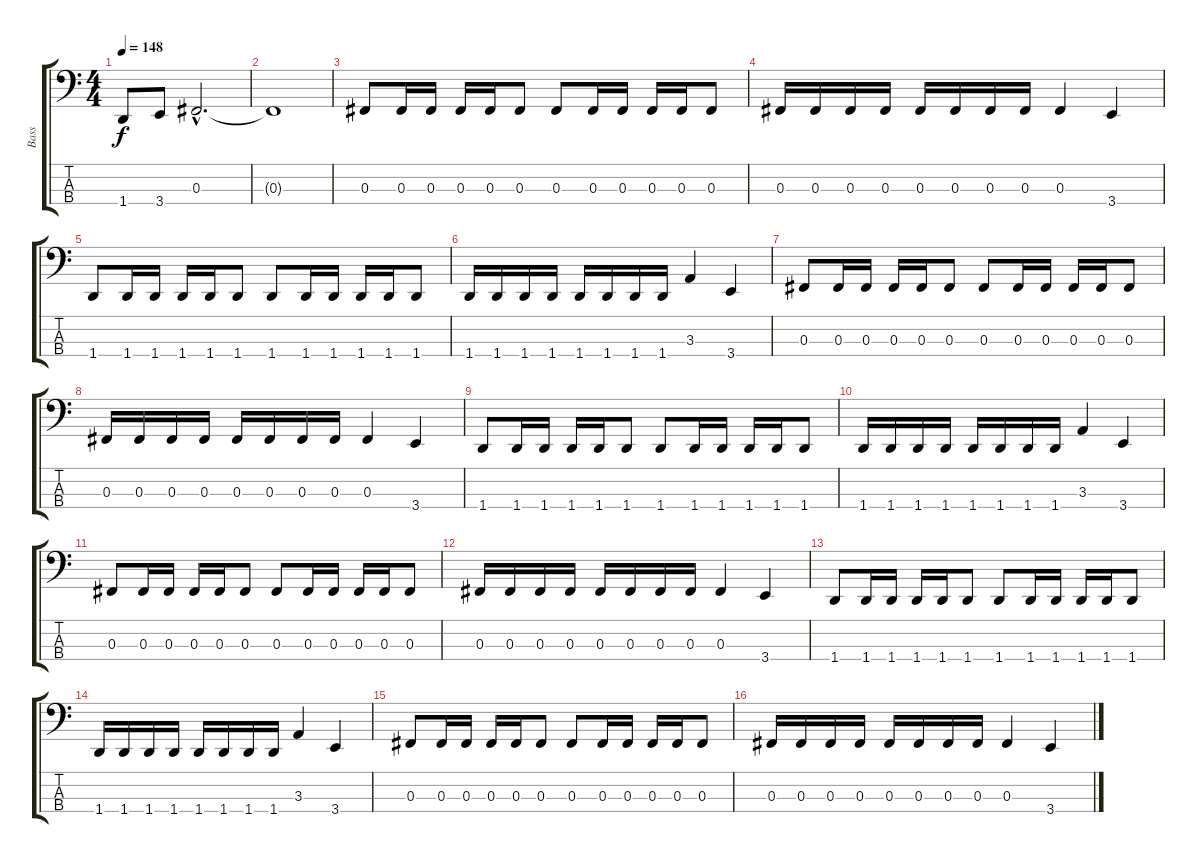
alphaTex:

\track ("Bass" "Bass") {instrument electricbassfinger}
\staff {score tabs}
\tuning (E2 B1 Gb1 Db1) {hide}
\ts (4 4)
\tempo 148
\clef f4
\ks c
1.4.8{dy f} 3.4.8 0.3{hac}.2{d} |
0.3{t}.1 |
0.3.8 0.3.16 0.3.16 0.3.16 0.3.16 0.3.8 0.3.8 0.3.16 0.3.16 0.3.16 0.3.16 0.3.8 |
0.3.16 0.3.16 0.3.16 0.3.16 0.3.16 0.3.16 0.3.16 0.3.16 0.3.4 3.4.4 |
1.4.8 1.4.16 1.4.16 1.4.16 1.4.16 1.4.8 1.4.8 1.4.16 1.4.16 1.4.16 1.4.16 1.4.8 |
1.4.16 1.4.16 1.4.16 1.4.16 1.4.16 1.4.16 1.4.16 1.4.16 3.3.4 3.4.4 |
0.3.8 0.3.16 0.3.16 0.3.16 0.3.16 0.3.8 0.3.8 0.3.16 0.3.16 0.3.16 0.3.16 0.3.8 |
0.3.16 0.3.16 0.3.16 0.3.16 0.3.16 0.3.16 0.3.16 0.3.16 0.3.4 3.4.4 |
1.4.8 1.4.16 1.4.16 1.4.16 1.4.16 1.4.8 1.4.8 1.4.16 1.4.16 1.4.16 1.4.16 1.4.8 |
1.4.16 1.4.16 1.4.16 1.4.16 1.4.16 1.4.16 1.4.16 1.4.16 3.3.4 3.4.4 |
0.3.8 0.3.16 0.3.16 0.3.16 0.3.16 0.3.8 0.3.8 0.3.16 0.3.16 0.3.16 0.3.16 0.3.8 |
0.3.16 0.3.16 0.3.16 0.3.16 0.3.16 0.3.16 0.3.16 0.3.16 0.3.4 3.4.4 |
1.4.8 1.4.16 1.4.16 1.4.16 1.4.16 1.4.8 1.4.8 1.4.16 1.4.16 1.4.16 1.4.16 1.4.8 |
1.4.16 1.4.16 1.4.16 1.4.16 1.4.16 1.4.16 1.4.16 1.4.16 3.3.4 3.4.4 |
0.3.8 0.3.16 0.3.16 0.3.16 0.3.16 0.3.8 0.3.8 0.3.16 0.3.16 0.3.16 0.3.16 0.3.8 |
0.3.16 0.3.16 0.3.16 0.3.16 0.3.16 0.3.16 0.3.16 0.3.16 0.3.4 3.4.4
